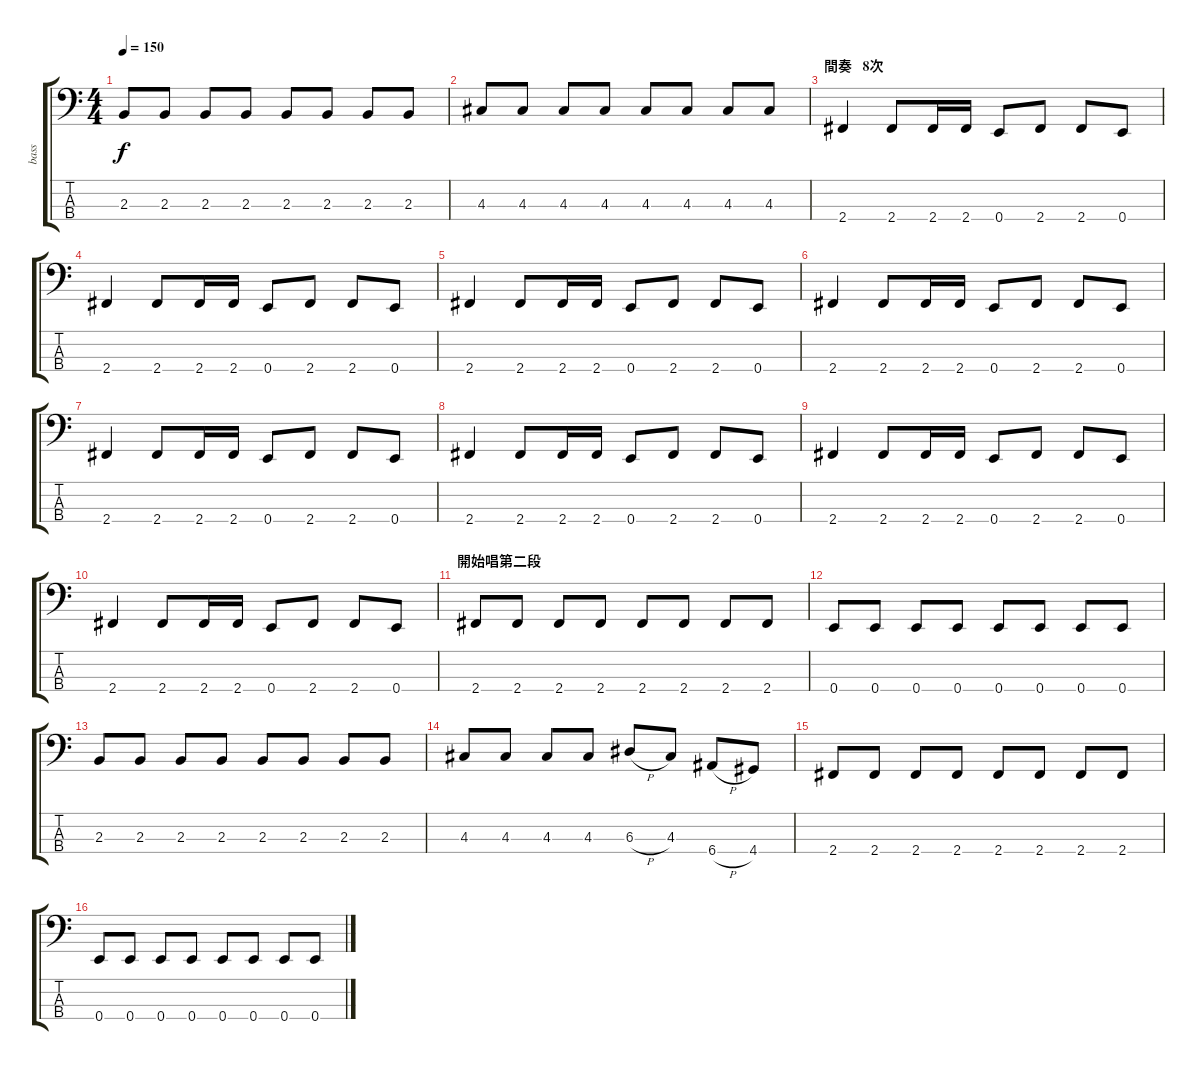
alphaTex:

\track ("bass" "bass") {instrument electricbasspick}
\staff {score tabs}
\tuning (G2 D2 A1 E1) {hide}
\ts (4 4)
\tempo 150
\clef f4
\ks c
2.3.8{dy f} 2.3.8 2.3.8 2.3.8 2.3.8 2.3.8 2.3.8 2.3.8 |
4.3.8 4.3.8 4.3.8 4.3.8 4.3.8 4.3.8 4.3.8 4.3.8 |
\section ("" "間奏   8次")
2.4.4 2.4.8 2.4.16 2.4.16 0.4.8 2.4.8 2.4.8 0.4.8 |
2.4.4 2.4.8 2.4.16 2.4.16 0.4.8 2.4.8 2.4.8 0.4.8 |
2.4.4 2.4.8 2.4.16 2.4.16 0.4.8 2.4.8 2.4.8 0.4.8 |
2.4.4 2.4.8 2.4.16 2.4.16 0.4.8 2.4.8 2.4.8 0.4.8 |
2.4.4 2.4.8 2.4.16 2.4.16 0.4.8 2.4.8 2.4.8 0.4.8 |
2.4.4 2.4.8 2.4.16 2.4.16 0.4.8 2.4.8 2.4.8 0.4.8 |
2.4.4 2.4.8 2.4.16 2.4.16 0.4.8 2.4.8 2.4.8 0.4.8 |
2.4.4 2.4.8 2.4.16 2.4.16 0.4.8 2.4.8 2.4.8 0.4.8 |
\section ("" "開始唱第二段")
2.4.8 2.4.8 2.4.8 2.4.8 2.4.8 2.4.8 2.4.8 2.4.8 |
0.4.8 0.4.8 0.4.8 0.4.8 0.4.8 0.4.8 0.4.8 0.4.8 |
2.3.8 2.3.8 2.3.8 2.3.8 2.3.8 2.3.8 2.3.8 2.3.8 |
4.3.8 4.3.8 4.3.8 4.3.8 6.3{h}.8 4.3.8 6.4{h}.8 4.4.8 |
2.4.8 2.4.8 2.4.8 2.4.8 2.4.8 2.4.8 2.4.8 2.4.8 |
0.4.8 0.4.8 0.4.8 0.4.8 0.4.8 0.4.8 0.4.8 0.4.8
